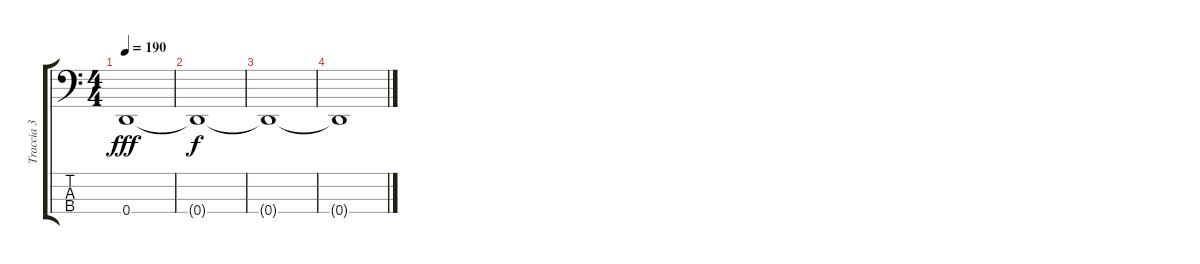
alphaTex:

\track ("Traccia 3" "Traccia 3") {instrument electricbassfinger}
\staff {score tabs}
\tuning (G2 D2 A1 D1) {hide}
\ts (4 4)
\tempo 190
\clef f4
\ks c
0.4.1{dy fff} |
0.4{t}.1{dy f} |
0.4{t}.1 |
0.4{t}.1
